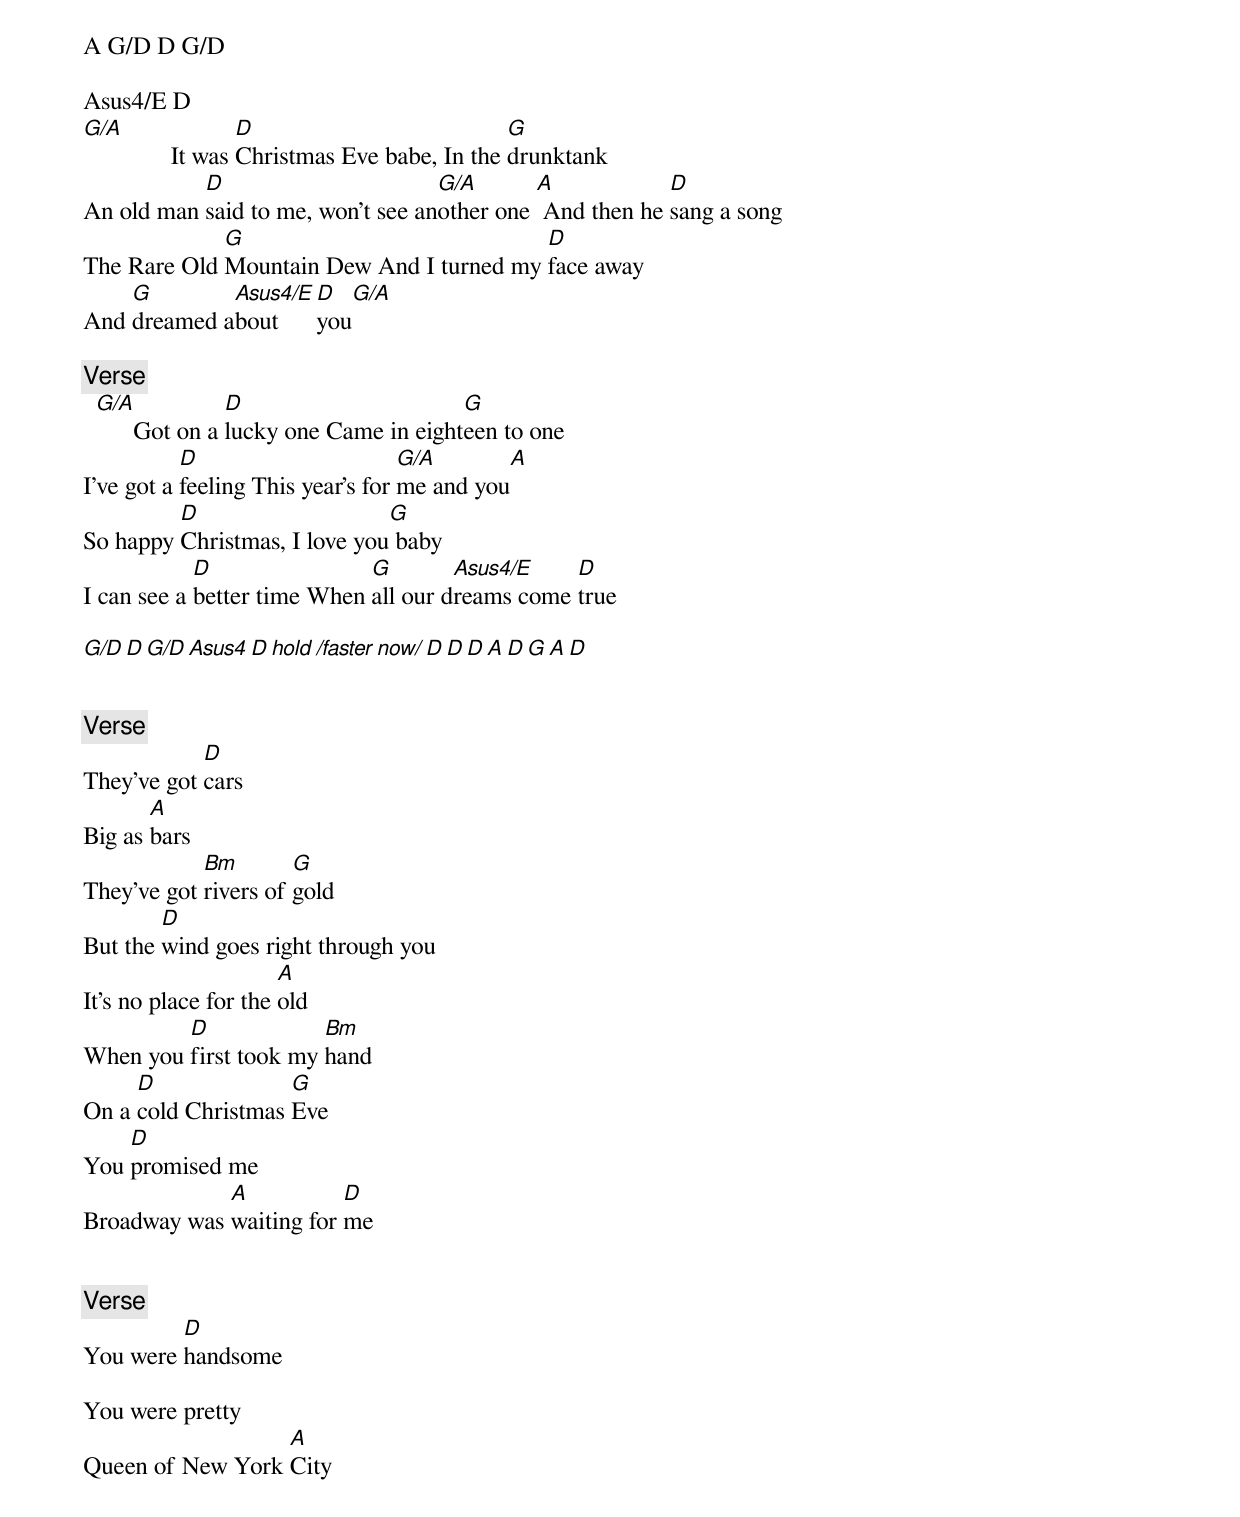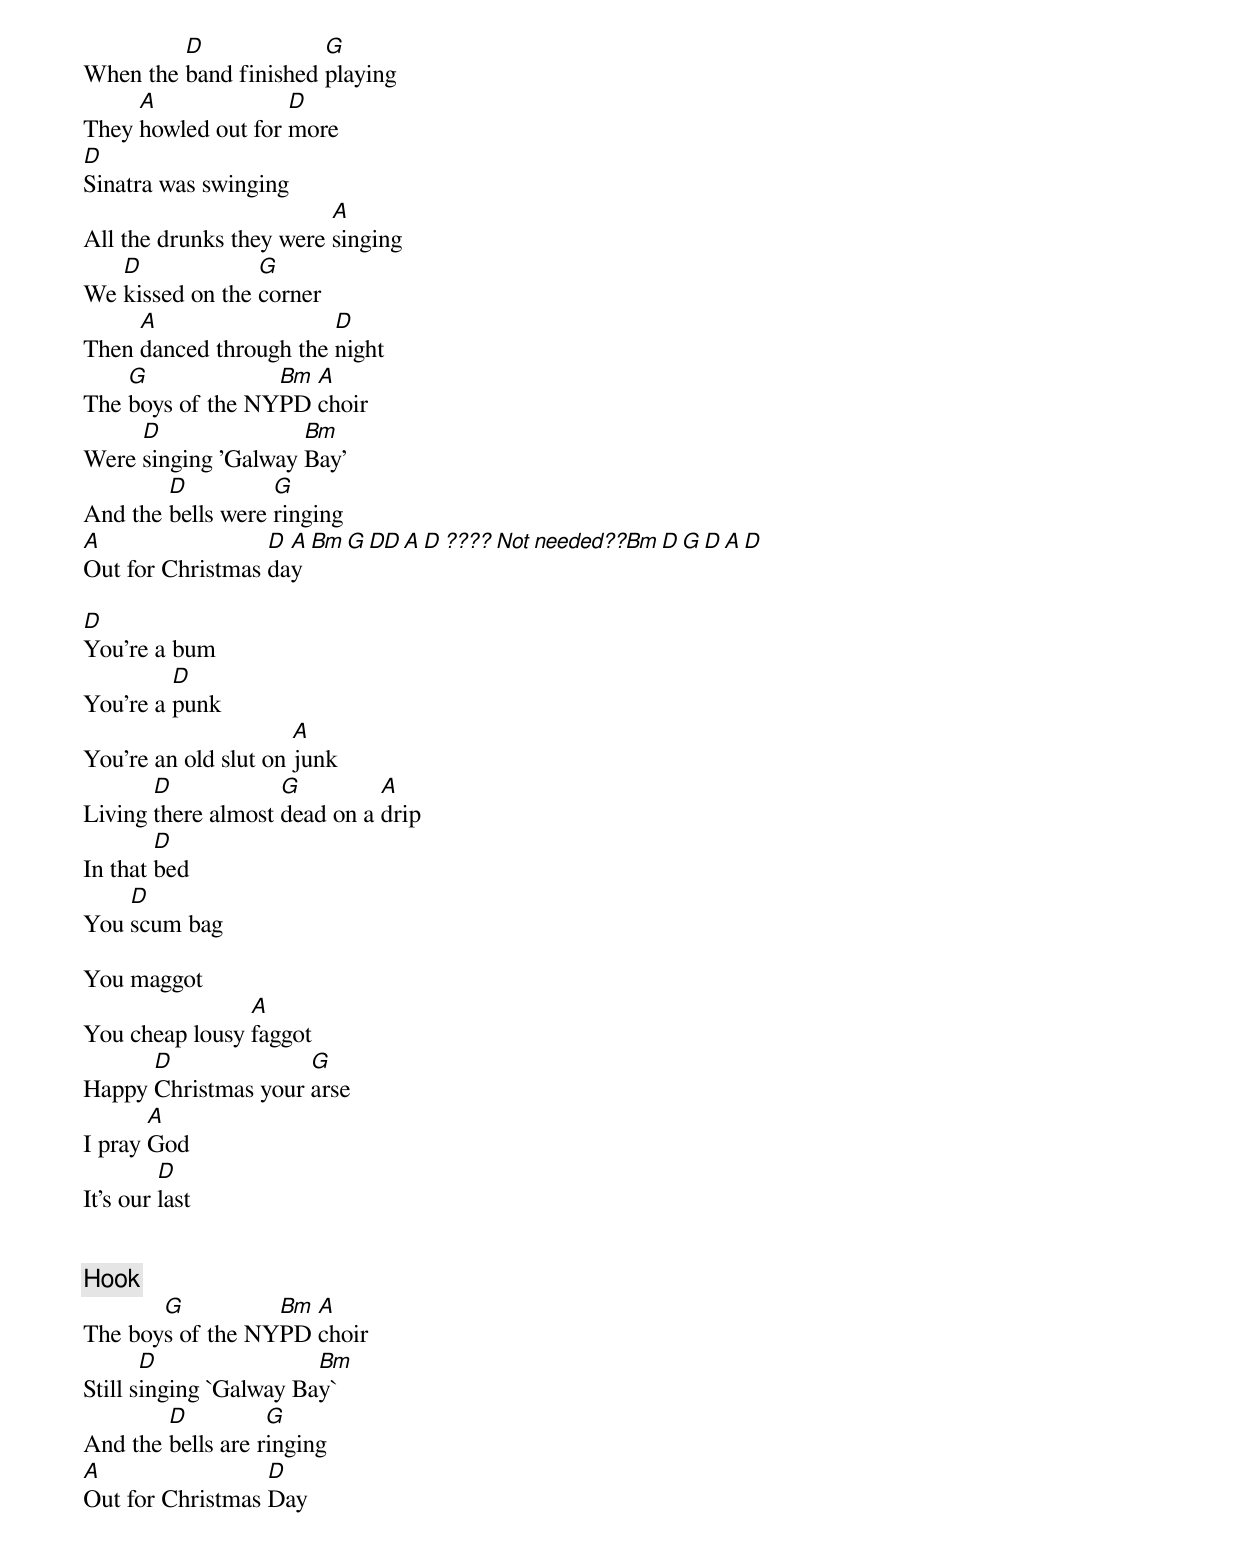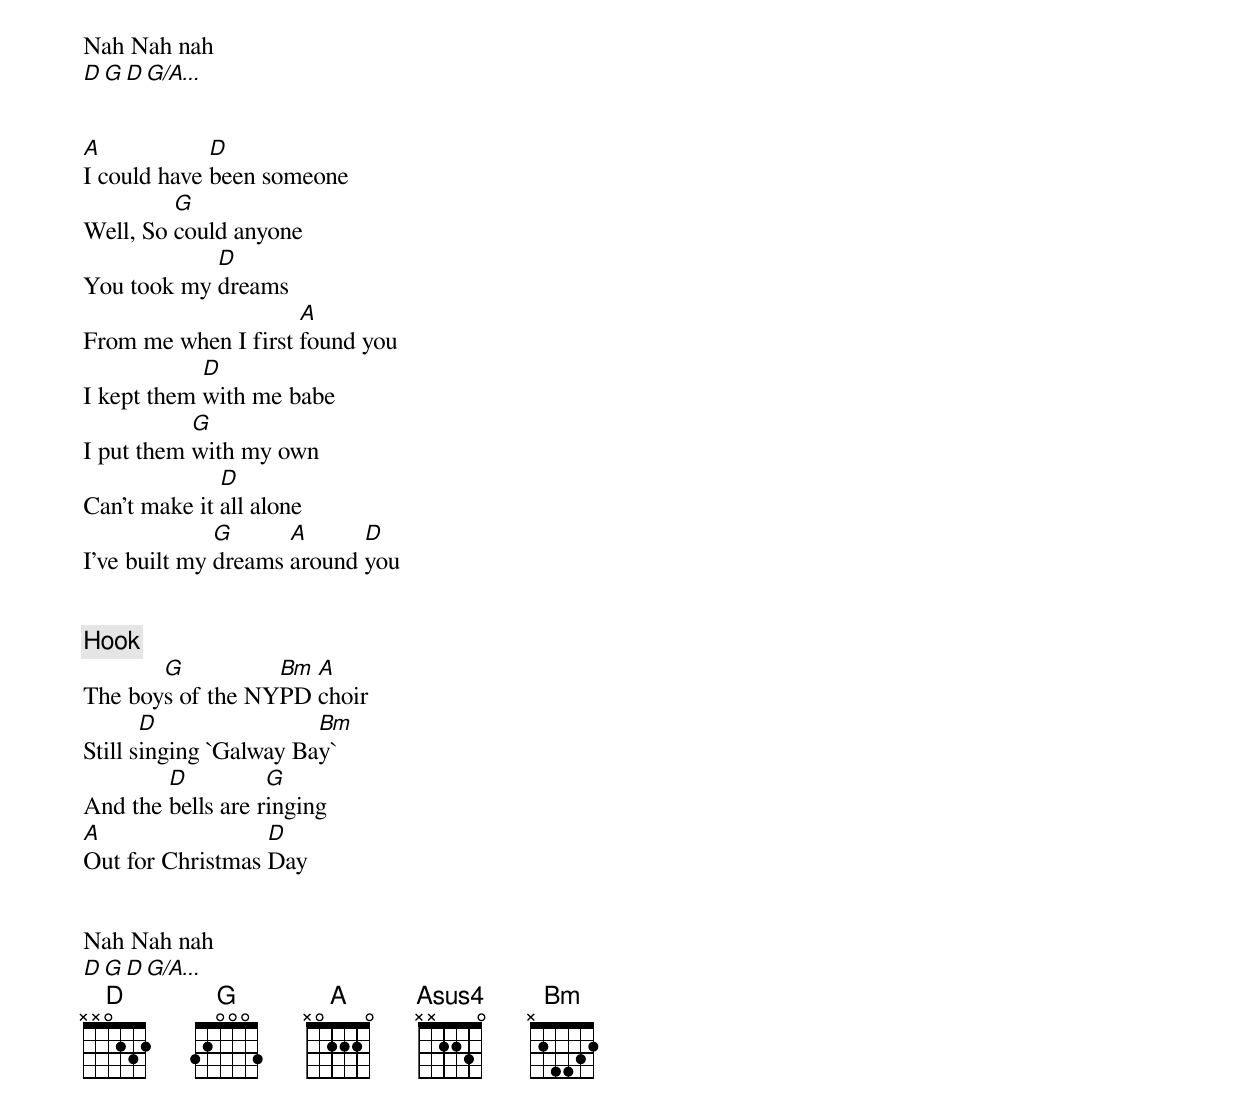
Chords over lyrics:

A G/D D G/D

Asus4/E D
G/A                  D               		G
              It was Christmas Eve babe, In the drunktank
           D                       G/A       A            D
An old man said to me, won't see another one  And then he sang a song
             G                            D
The Rare Old Mountain Dew And I turned my face away
    G        Asus4/E D   G/A
And dreamed about    you

[Verse]
  G/A            D                      G
        Got on a lucky one Came in eighteen to one
           D                       G/A        A
I've got a feeling This year's for me and you
         D                    G
So happy Christmas, I love you baby
            D                G        Asus4/E    D
I can see a better time When all our dreams come true

G/D D G/D Asus4 D hold        /faster now/     D D D A  D G A D


[Verse]
            D
They've got cars
       A
Big as bars
            Bm        G
They've got rivers of gold
        D
But the wind goes right through you
                      A
It's no place for the old
         D             Bm
When you first took my hand
     D              G
On a cold Christmas Eve
    D
You promised me
             A           D
Broadway was waiting for me


[Verse]
         D
You were handsome

You were pretty
                  A
Queen of New York City
         D             G
When the band finished playing
     A              D
They howled out for more
D
Sinatra was swinging
                         A
All the drunks they were singing
   D             G
We kissed on the corner
     A                  D
Then danced through the night
    G             Bm A
The boys of the NYPD choir
     D               Bm
Were singing 'Galway Bay'
        D          G
And the bells were ringing
A                 D A Bm G DD A  D ???? Not needed??Bm D G   D A D
Out for Christmas day

D
You're a bum
         D
You're a punk
                      A
You're an old slut on junk
       D            G         A
Living there almost dead on a drip
        D
In that bed
    D
You scum bag

You maggot
                A
You cheap lousy faggot
      D              G
Happy Christmas your arse
       A
I pray God
         D
It's our last


[Hook]
       G          Bm A
The boys of the NYPD choir
       D                Bm
Still singing `Galway Bay`
        D          G
And the bells are ringing
A                 D
Out for Christmas Day


Nah Nah nah
D G D G/A...


A            D
I could have been someone
         G
Well, So could anyone
            D
You took my dreams
                     A
From me when I first found you
            D
I kept them with me babe
           G
I put them with my own
              D
Can't make it all alone
              G      A      D
I've built my dreams around you


[Hook]
       G          Bm A
The boys of the NYPD choir
       D                Bm
Still singing `Galway Bay`
        D          G
And the bells are ringing
A                 D
Out for Christmas Day


Nah Nah nah
D G D G/A...
